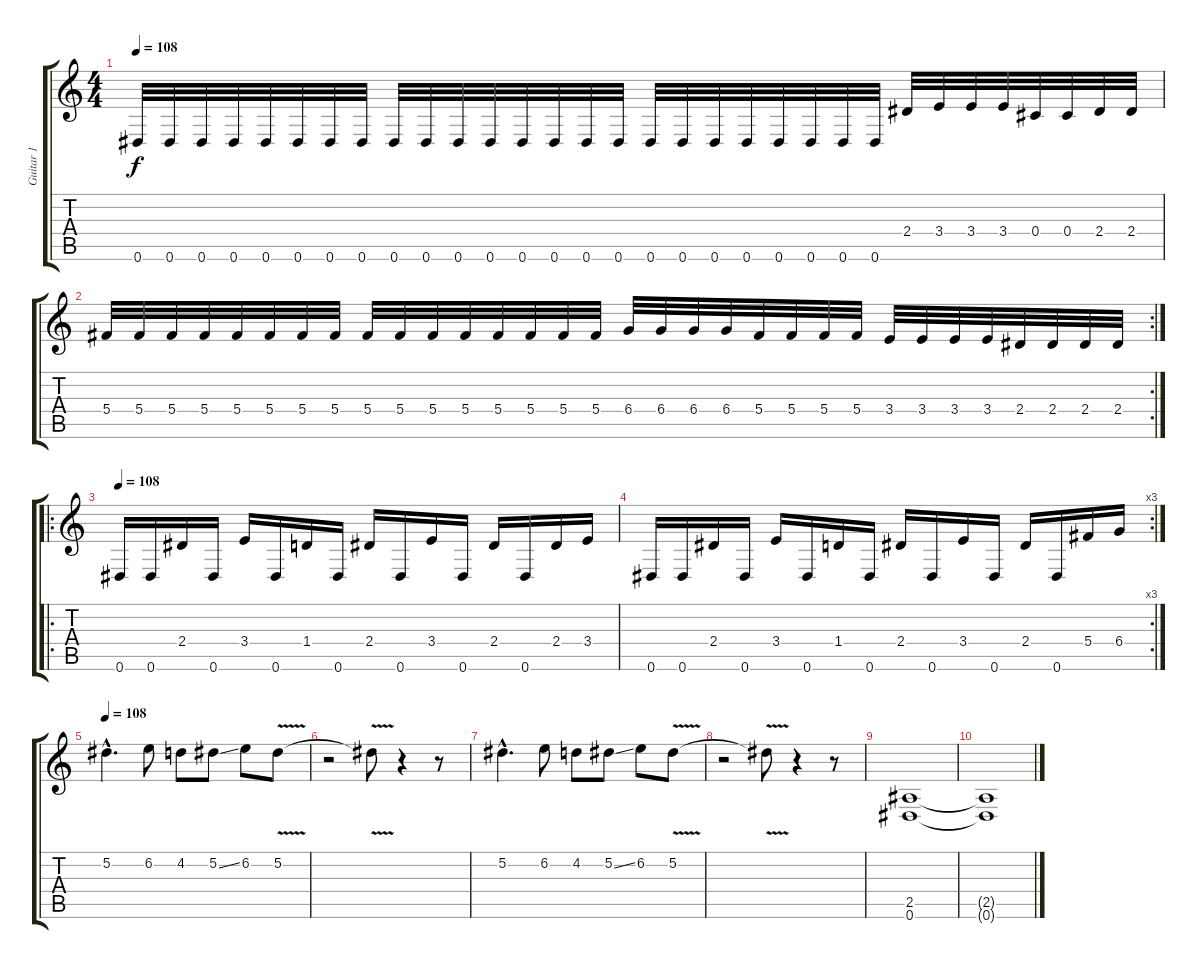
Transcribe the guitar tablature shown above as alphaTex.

\track ("Guitar 1" "Guitar 1") {instrument distortionguitar}
\staff {score tabs}
\tuning (Eb4 Bb3 Gb3 Db3 Ab2 Eb2) {hide}
\ts (4 4)
\tempo 108
\clef g2
\ks c
0.6.32{dy f} 0.6.32 0.6.32 0.6.32 0.6.32 0.6.32 0.6.32 0.6.32 0.6.32 0.6.32 0.6.32 0.6.32 0.6.32 0.6.32 0.6.32 0.6.32 0.6.32 0.6.32 0.6.32 0.6.32 0.6.32 0.6.32 0.6.32 0.6.32 2.4.32 3.4.32 3.4.32 3.4.32 0.4.32 0.4.32 2.4.32 2.4.32 |
\rc 2
5.4.32 5.4.32 5.4.32 5.4.32 5.4.32 5.4.32 5.4.32 5.4.32 5.4.32 5.4.32 5.4.32 5.4.32 5.4.32 5.4.32 5.4.32 5.4.32 6.4.32 6.4.32 6.4.32 6.4.32 5.4.32 5.4.32 5.4.32 5.4.32 3.4.32 3.4.32 3.4.32 3.4.32 2.4.32 2.4.32 2.4.32 2.4.32 |
\ro
\tempo 108
0.6.16 0.6.16 2.4.16 0.6.16 3.4.16 0.6.16 1.4.16 0.6.16 2.4.16 0.6.16 3.4.16 0.6.16 2.4.16 0.6.16 2.4.16 3.4.16 |
\rc 3
0.6.16 0.6.16 2.4.16 0.6.16 3.4.16 0.6.16 1.4.16 0.6.16 2.4.16 0.6.16 3.4.16 0.6.16 2.4.16 0.6.16 5.4.16 6.4.16 |
\tempo 108
5.2{hac}.4{d} 6.2.8 4.2.8 5.2{ss}.8 6.2.8 5.2{v}.8 |
r.2 5.2{t}.8 r.4 r.8 |
5.2{hac}.4{d} 6.2.8 4.2.8 5.2{ss}.8 6.2.8 5.2{v}.8 |
r.2 5.2{t}.8 r.4 r.8 |
(2.5 0.6).1 |
(2.5{t} 0.6{t}).1
